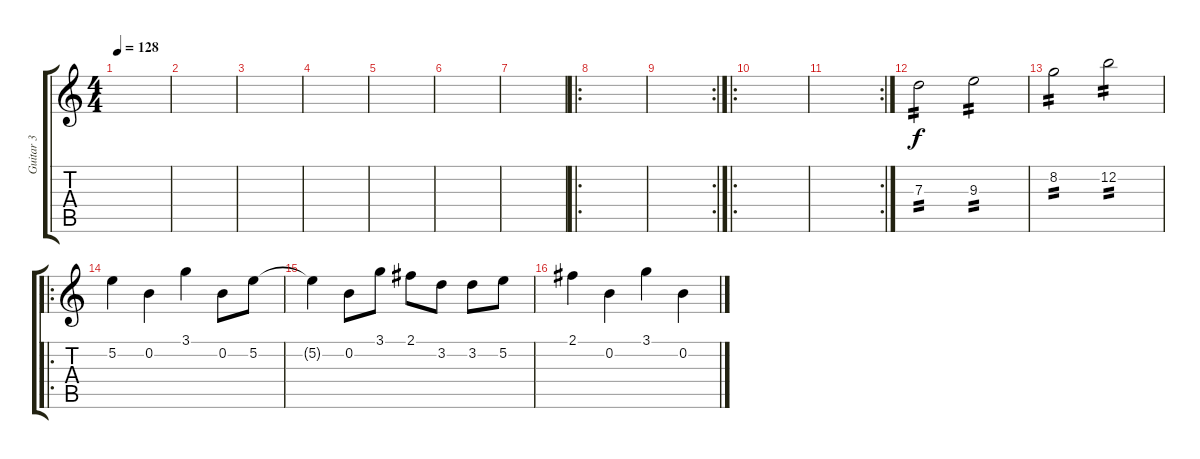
\track ("Guitar 3" "Guitar 3") {instrument electricguitarclean}
\staff {score tabs}
\tuning (E4 B3 G3 D3 A2 E2) {hide}
\ts (4 4)
\tempo 128
\clef g2
\ks c
|
|
|
|
|
|
|
\ro
|
\rc 2
|
\ro
|
\rc 2
|
7.3.2{tp 2} 9.3.2{tp 2} |
8.2.2{tp 2} 12.2.2{tp 2} |
\ro
5.2.4 0.2.4 3.1.4 0.2.8 5.2.8 |
5.2{t}.4 0.2.8 3.1.8 2.1.8 3.2.8 3.2.8 5.2.8 |
2.1.4 0.2.4 3.1.4 0.2.4
